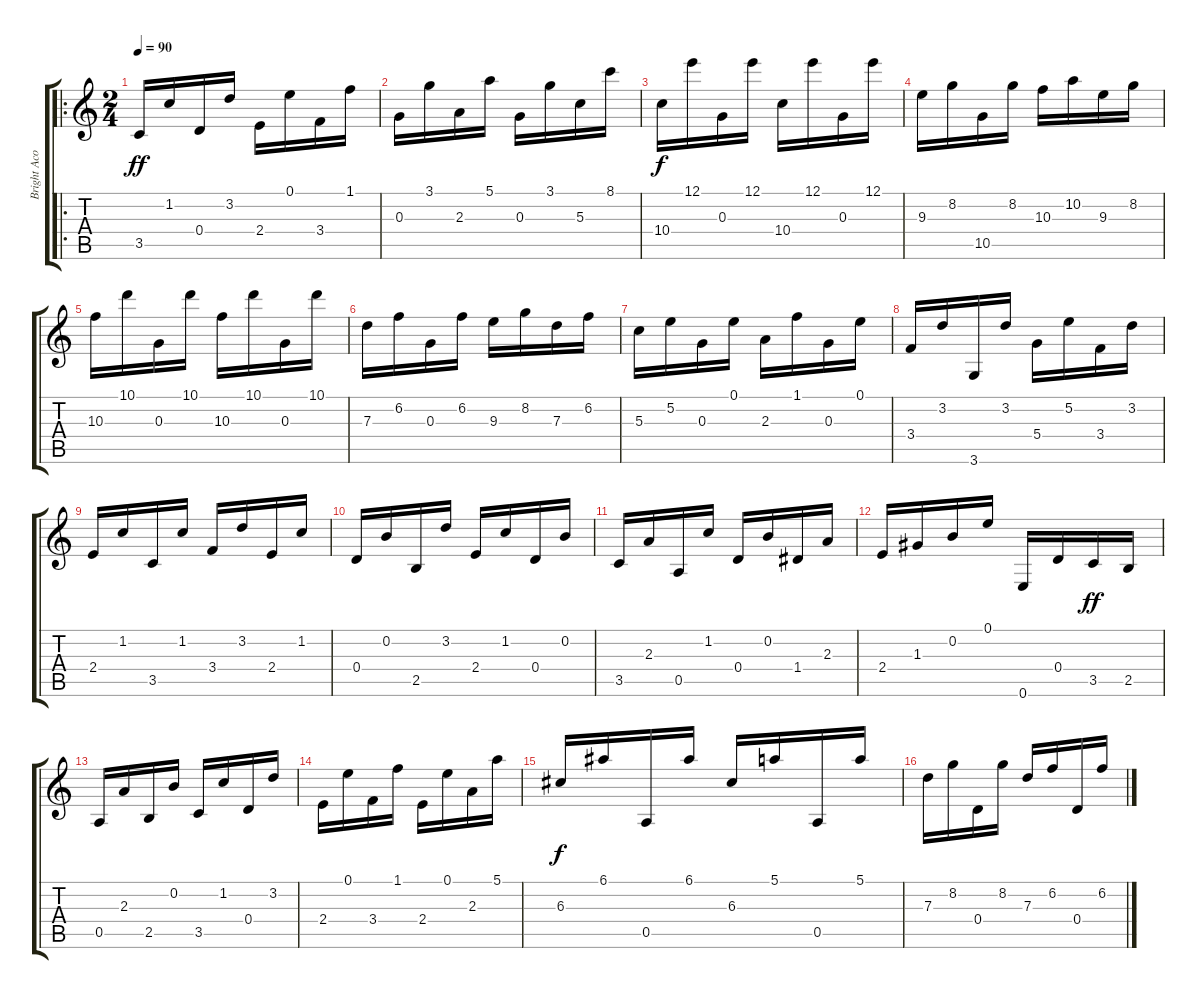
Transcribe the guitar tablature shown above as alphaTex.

\track ("Bright Acoustic " "Bright Aco") {instrument acousticguitarnylon}
\staff {score tabs}
\tuning (E4 B3 G3 D3 A2 E2) {hide}
\ro
\ts (2 4)
\tempo 90
\clef g2
\ks c
3.5.16{dy ff} 1.2.16 0.4.16 3.2.16 2.4.16 0.1.16 3.4.16 1.1.16 |
0.3.16 3.1.16 2.3.16 5.1.16 0.3.16 3.1.16 5.3.16 8.1.16 |
10.4.16{dy f} 12.1.16 0.3.16 12.1.16 10.4.16 12.1.16 0.3.16 12.1.16 |
9.3.16 8.2.16 10.5.16 8.2.16 10.3.16 10.2.16 9.3.16 8.2.16 |
10.3.16 10.1.16 0.3.16 10.1.16 10.3.16 10.1.16 0.3.16 10.1.16 |
7.3.16 6.2.16 0.3.16 6.2.16 9.3.16 8.2.16 7.3.16 6.2.16 |
5.3.16 5.2.16 0.3.16 0.1.16 2.3.16 1.1.16 0.3.16 0.1.16 |
3.4.16 3.2.16 3.6.16 3.2.16 5.4.16 5.2.16 3.4.16 3.2.16 |
2.4.16 1.2.16 3.5.16 1.2.16 3.4.16 3.2.16 2.4.16 1.2.16 |
0.4.16 0.2.16 2.5.16 3.2.16 2.4.16 1.2.16 0.4.16 0.2.16 |
3.5.16 2.3.16 0.5.16 1.2.16 0.4.16 0.2.16 1.4.16 2.3.16 |
2.4.16 1.3.16 0.2.16 0.1.16 0.6.16 0.4.16 3.5.16{dy ff} 2.5.16 |
0.5.16 2.3.16 2.5.16 0.2.16 3.5.16 1.2.16 0.4.16 3.2.16 |
2.4.16 0.1.16 3.4.16 1.1.16 2.4.16 0.1.16 2.3.16 5.1.16 |
6.3.16{dy f} 6.1.16 0.5.16 6.1.16 6.3.16 5.1.16 0.5.16 5.1.16 |
7.3.16 8.2.16 0.4.16 8.2.16 7.3.16 6.2.16 0.4.16 6.2.16
